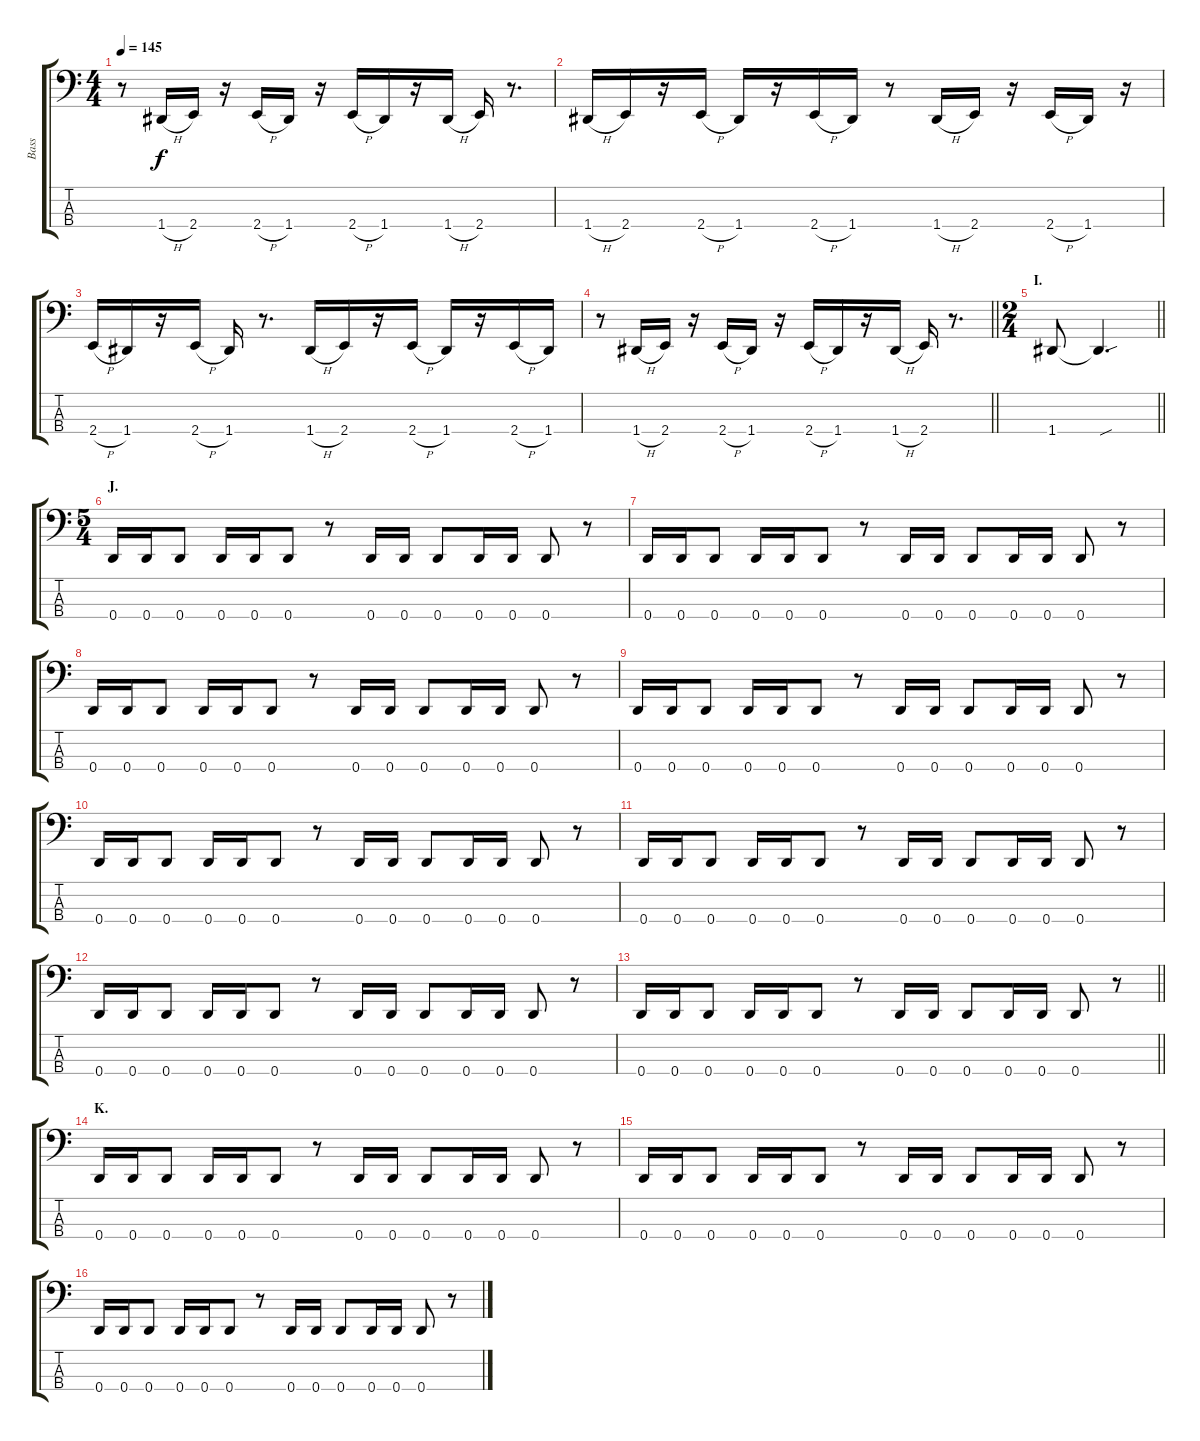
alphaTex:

\track ("Bass" "Bass") {instrument electricbasspick}
\staff {score tabs}
\tuning (G2 D2 A1 D1) {hide}
\ts (4 4)
\tempo 145
\clef f4
\ks c
r.8{dy f} 1.4{h}.16 2.4.16 r.16 2.4{h}.16 1.4.16 r.16 2.4{h}.16 1.4.16 r.16 1.4{h}.16 2.4.16 r.8{d} |
1.4{h}.16 2.4.16 r.16 2.4{h}.16 1.4.16 r.16 2.4{h}.16 1.4.16 r.8 1.4{h}.16 2.4.16 r.16 2.4{h}.16 1.4.16 r.16 |
2.4{h}.16 1.4.16 r.16 2.4{h}.16 1.4.16 r.8{d} 1.4{h}.16 2.4.16 r.16 2.4{h}.16 1.4.16 r.16 2.4{h}.16 1.4.16 |
\barLineRight lightlight
r.8 1.4{h}.16 2.4.16 r.16 2.4{h}.16 1.4.16 r.16 2.4{h}.16 1.4.16 r.16 1.4{h}.16 2.4.16 r.8{d} |
\ts (2 4)
\section ("" "I.")
\barLineRight lightlight
1.4.8 1.4{sou t}.4{d} |
\ts (5 4)
\section ("" "J.")
0.4.16 0.4.16 0.4.8 0.4.16 0.4.16 0.4.8 r.8 0.4.16 0.4.16 0.4.8 0.4.16 0.4.16 0.4.8 r.8 |
0.4.16 0.4.16 0.4.8 0.4.16 0.4.16 0.4.8 r.8 0.4.16 0.4.16 0.4.8 0.4.16 0.4.16 0.4.8 r.8 |
0.4.16 0.4.16 0.4.8 0.4.16 0.4.16 0.4.8 r.8 0.4.16 0.4.16 0.4.8 0.4.16 0.4.16 0.4.8 r.8 |
0.4.16 0.4.16 0.4.8 0.4.16 0.4.16 0.4.8 r.8 0.4.16 0.4.16 0.4.8 0.4.16 0.4.16 0.4.8 r.8 |
0.4.16 0.4.16 0.4.8 0.4.16 0.4.16 0.4.8 r.8 0.4.16 0.4.16 0.4.8 0.4.16 0.4.16 0.4.8 r.8 |
0.4.16 0.4.16 0.4.8 0.4.16 0.4.16 0.4.8 r.8 0.4.16 0.4.16 0.4.8 0.4.16 0.4.16 0.4.8 r.8 |
0.4.16 0.4.16 0.4.8 0.4.16 0.4.16 0.4.8 r.8 0.4.16 0.4.16 0.4.8 0.4.16 0.4.16 0.4.8 r.8 |
\barLineRight lightlight
0.4.16 0.4.16 0.4.8 0.4.16 0.4.16 0.4.8 r.8 0.4.16 0.4.16 0.4.8 0.4.16 0.4.16 0.4.8 r.8 |
\section ("" "K.")
0.4.16 0.4.16 0.4.8 0.4.16 0.4.16 0.4.8 r.8 0.4.16 0.4.16 0.4.8 0.4.16 0.4.16 0.4.8 r.8 |
0.4.16 0.4.16 0.4.8 0.4.16 0.4.16 0.4.8 r.8 0.4.16 0.4.16 0.4.8 0.4.16 0.4.16 0.4.8 r.8 |
0.4.16 0.4.16 0.4.8 0.4.16 0.4.16 0.4.8 r.8 0.4.16 0.4.16 0.4.8 0.4.16 0.4.16 0.4.8 r.8
